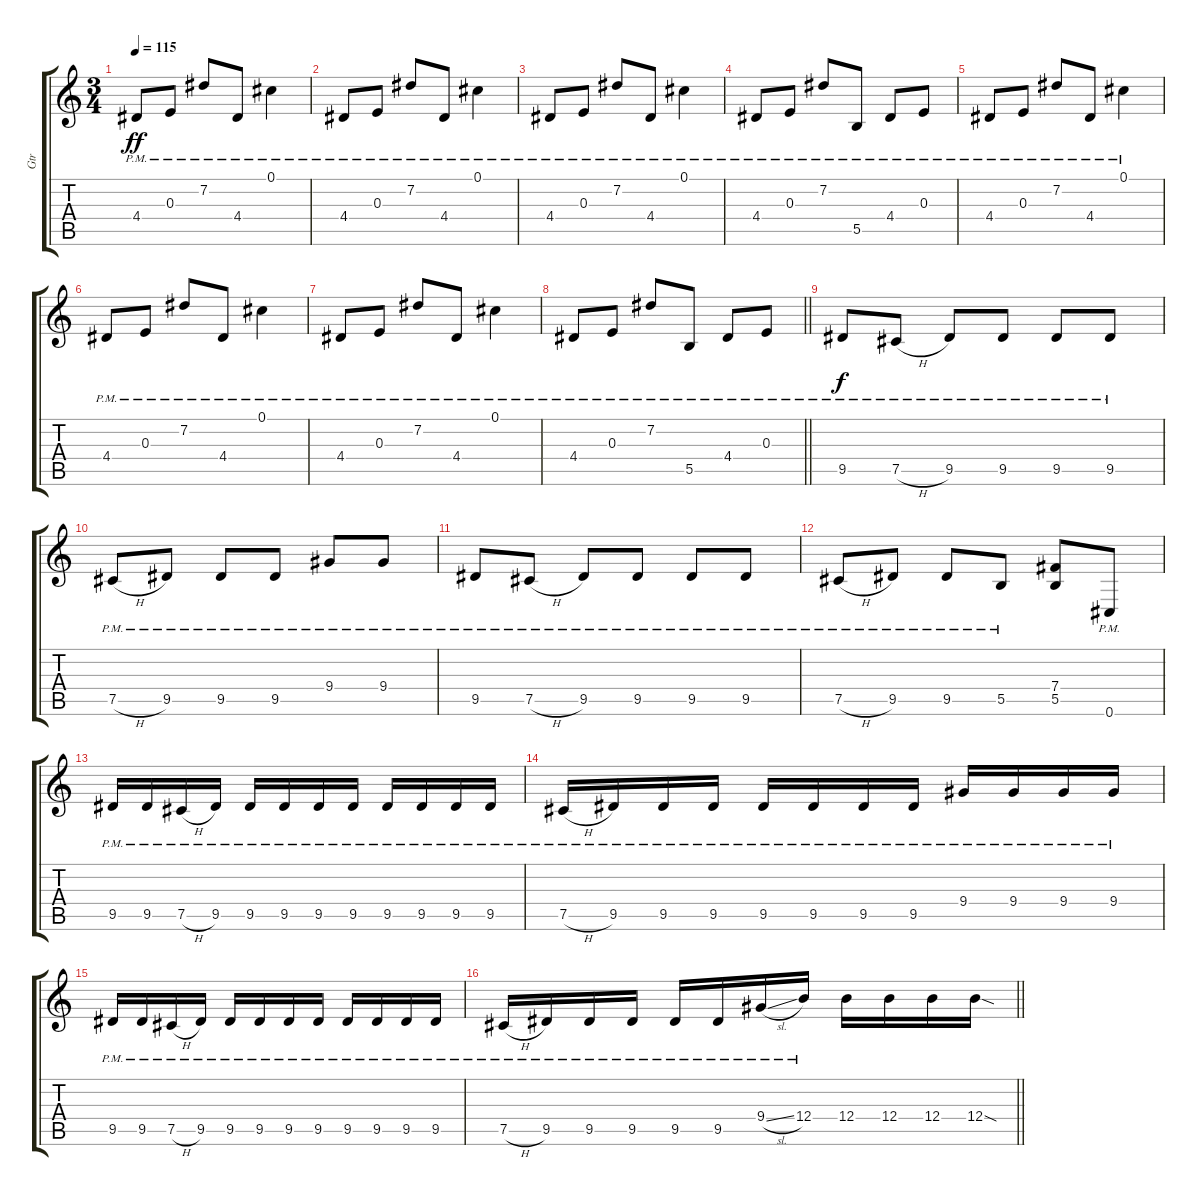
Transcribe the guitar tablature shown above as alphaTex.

\track ("Gtr" "Gtr") {instrument electricguitarclean}
\staff {score tabs}
\tuning (Db4 Ab3 E3 B2 Gb2 Db2) {hide}
\ts (3 4)
\tempo 115
\clef g2
\ks c
4.4{pm}.8{dy ff instrument distortionguitar} 0.3{pm}.8 7.2{pm}.8 4.4{pm}.8 0.1{pm}.4 |
4.4{pm}.8 0.3{pm}.8 7.2{pm}.8 4.4{pm}.8 0.1{pm}.4 |
4.4{pm}.8 0.3{pm}.8 7.2{pm}.8 4.4{pm}.8 0.1{pm}.4 |
4.4{pm}.8 0.3{pm}.8 7.2{pm}.8 5.5{pm}.8 4.4{pm}.8 0.3{pm}.8 |
4.4{pm}.8 0.3{pm}.8 7.2{pm}.8 4.4{pm}.8 0.1{pm}.4 |
4.4{pm}.8 0.3{pm}.8 7.2{pm}.8 4.4{pm}.8 0.1{pm}.4 |
4.4{pm}.8 0.3{pm}.8 7.2{pm}.8 4.4{pm}.8 0.1{pm}.4 |
\barLineRight lightlight
4.4{pm}.8 0.3{pm}.8 7.2{pm}.8 5.5{pm}.8 4.4{pm}.8 0.3{pm}.8 |
\section ("" "")
9.5{pm}.8{dy f instrument distortionguitar} 7.5{h pm}.8 9.5{pm}.8 9.5{pm}.8 9.5{pm}.8 9.5{pm}.8 |
7.5{h pm}.8 9.5{pm}.8 9.5{pm}.8 9.5{pm}.8 9.4{pm}.8 9.4{pm}.8 |
9.5{pm}.8 7.5{h pm}.8 9.5{pm}.8 9.5{pm}.8 9.5{pm}.8 9.5{pm}.8 |
7.5{h pm}.8 9.5{pm}.8 9.5{pm}.8 5.5{pm}.8 (7.4 5.5).8 0.6{pm}.8 |
9.5{pm}.16 9.5{pm}.16 7.5{h pm}.16 9.5{pm}.16 9.5{pm}.16 9.5{pm}.16 9.5{pm}.16 9.5{pm}.16 9.5{pm}.16 9.5{pm}.16 9.5{pm}.16 9.5{pm}.16 |
7.5{h pm}.16 9.5{pm}.16 9.5{pm}.16 9.5{pm}.16 9.5{pm}.16 9.5{pm}.16 9.5{pm}.16 9.5{pm}.16 9.4{pm}.16 9.4{pm}.16 9.4{pm}.16 9.4{pm}.16 |
9.5{pm}.16 9.5{pm}.16 7.5{h pm}.16 9.5{pm}.16 9.5{pm}.16 9.5{pm}.16 9.5{pm}.16 9.5{pm}.16 9.5{pm}.16 9.5{pm}.16 9.5{pm}.16 9.5{pm}.16 |
\barLineRight lightlight
7.5{h pm}.16 9.5{pm}.16 9.5{pm}.16 9.5{pm}.16 9.5{pm}.16 9.5{pm}.16 9.4{sl pm}.16 12.4{pm}.16 12.4.16 12.4.16 12.4.16 12.4{sod}.16
